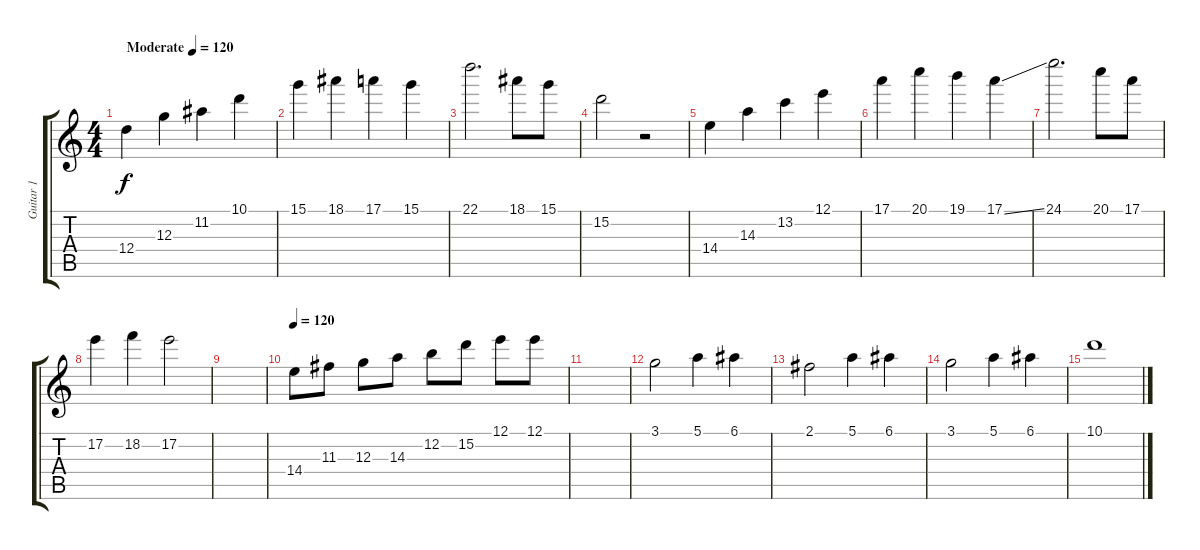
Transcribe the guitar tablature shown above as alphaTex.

\track ("Guitar 1" "Guitar 1") {instrument distortionguitar}
\staff {score tabs}
\tuning (E4 B3 G3 D3 A2 D2) {hide}
\ts (4 4)
\tempo (120 "Moderate")
\clef g2
\ks c
12.4.4{dy f instrument distortionguitar} 12.3.4 11.2.4 10.1.4 |
15.1.4 18.1.4 17.1.4 15.1.4 |
22.1.2{d} 18.1.8 15.1.8 |
15.2.2 r.2 |
14.4.4 14.3.4 13.2.4 12.1.4 |
17.1.4 20.1.4 19.1.4 17.1{ss}.4 |
24.1.2{d} 20.1.8 17.1.8 |
17.2.4 18.2.4 17.2.2 |
|
\tempo 120
14.4.8 11.3.8 12.3.8 14.3.8 12.2.8 15.2.8 12.1.8 12.1.8 |
|
3.1.2 5.1.4 6.1.4 |
2.1.2 5.1.4 6.1.4 |
3.1.2 5.1.4 6.1.4 |
10.1.1
